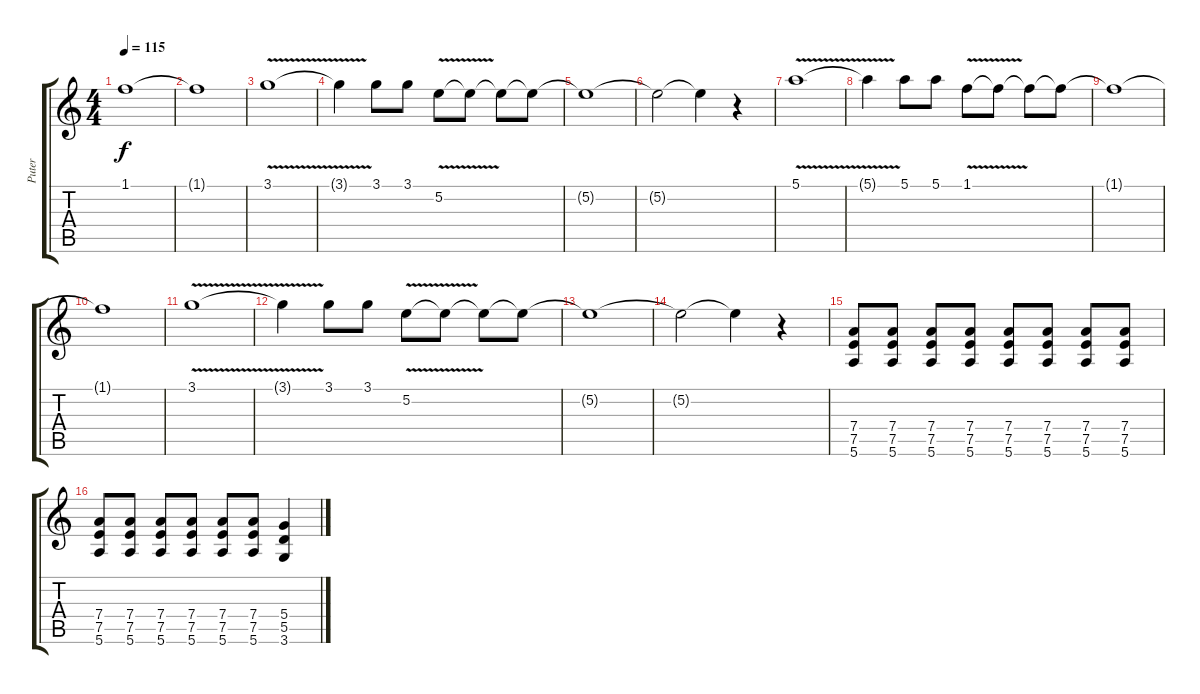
\track ("Puter" "Puter") {instrument distortionguitar}
\staff {score tabs}
\tuning (E4 B3 G3 D3 A2 E2) {hide}
\ts (4 4)
\tempo 115
\clef g2
\ks c
1.1{t}.1{dy f} |
1.1{t}.1 |
3.1{v}.1 |
3.1{t}.4 3.1.8 3.1.8 5.2{v}.8 5.2{t}.8 5.2{t}.8 5.2{t}.8 |
5.2{t}.1 |
5.2{t}.2 5.2{t}.4 r.4 |
5.1{v}.1 |
5.1{t}.4 5.1.8 5.1.8 1.1{v}.8 1.1{t}.8 1.1{t}.8 1.1{t}.8 |
1.1{t}.1 |
1.1{t}.1 |
3.1{v}.1 |
3.1{t}.4 3.1.8 3.1.8 5.2{v}.8 5.2{t}.8 5.2{t}.8 5.2{t}.8 |
5.2{t}.1 |
5.2{t}.2 5.2{t}.4 r.4 |
(7.4 7.5 5.6).8 (7.4 7.5 5.6).8 (7.4 7.5 5.6).8 (7.4 7.5 5.6).8 (7.4 7.5 5.6).8 (7.4 7.5 5.6).8 (7.4 7.5 5.6).8 (7.4 7.5 5.6).8 |
(7.4 7.5 5.6).8 (7.4 7.5 5.6).8 (7.4 7.5 5.6).8 (7.4 7.5 5.6).8 (7.4 7.5 5.6).8 (7.4 7.5 5.6).8 (5.4 5.5 3.6).4
